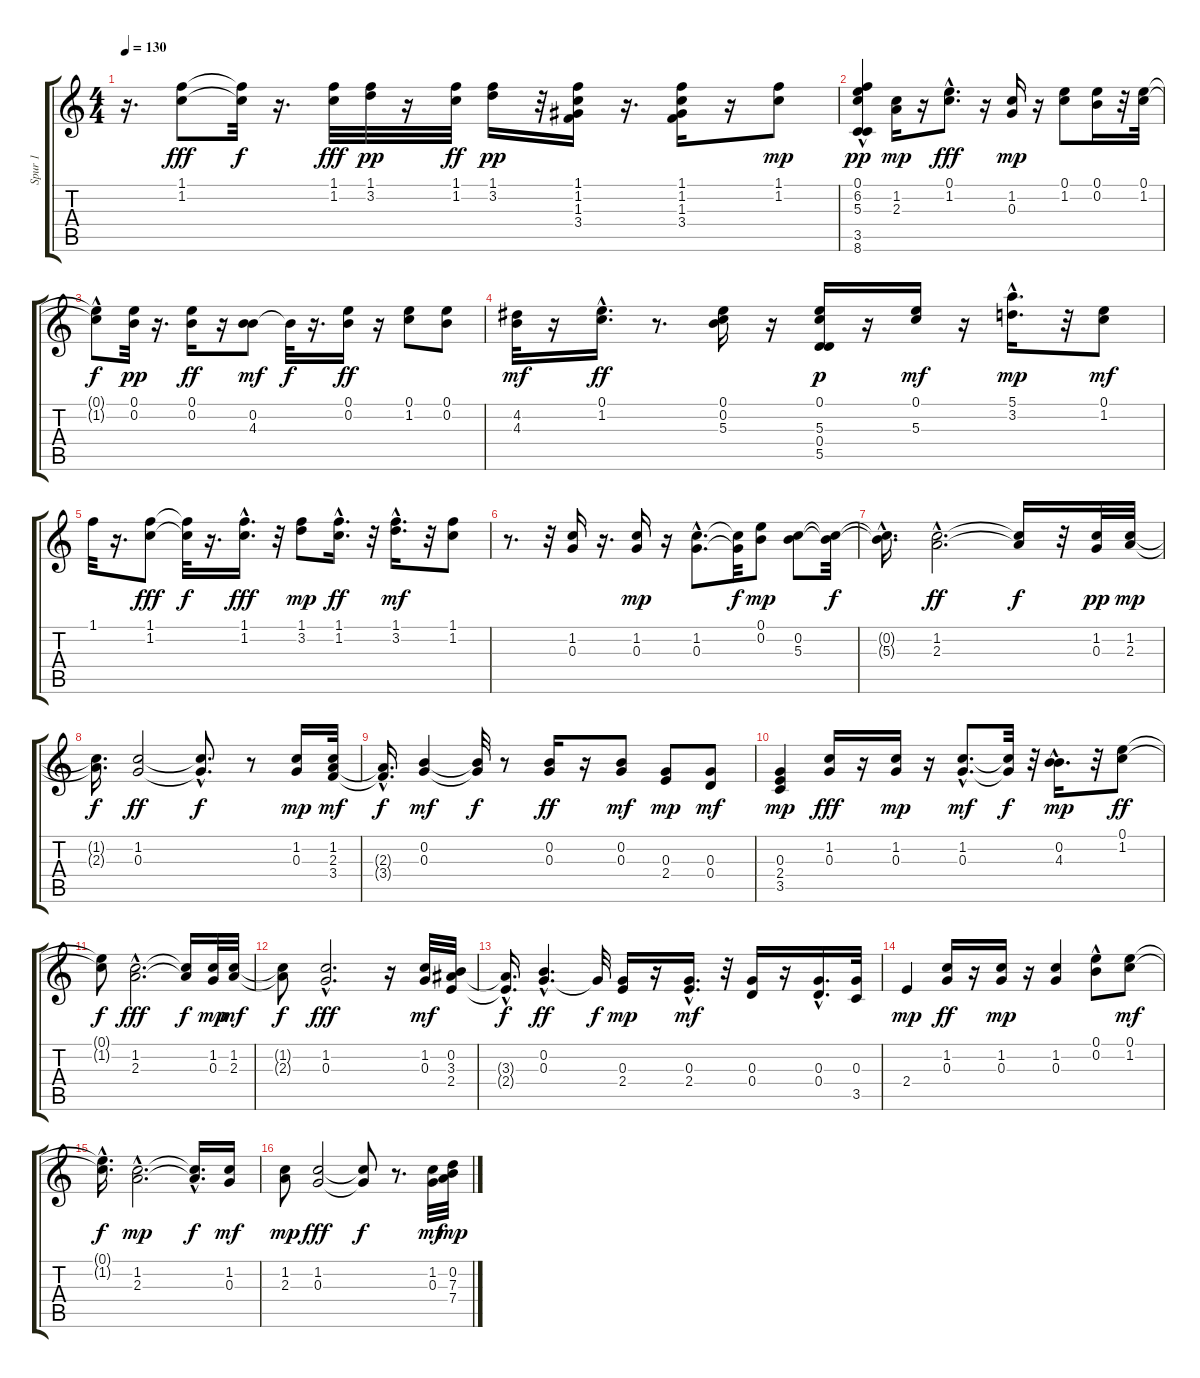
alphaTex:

\track ("Spur 1" "Spur 1") {instrument acousticguitarsteel}
\staff {score tabs}
\tuning (E4 B3 G3 D3 A2 E2) {hide}
\ts (4 4)
\tempo 130
\clef g2
\ks c
r.16{d dy mf} (1.1 1.2).8{dy fff} (1.1{t} 1.2{t}).32{dy f} r.16{d} (1.1 1.2).32{dy fff} (1.1 3.2).32{dy pp} r.16 (1.1 1.2).32{dy ff} (1.1 3.2).16{dy pp} r.32 (1.1 1.2 1.3 3.4).16 r.16{d} (1.1 1.2 1.3 3.4).16 r.16 (1.1 1.2).8{dy mp} |
(0.1 6.2 5.3{hac} 3.5 8.6).4{dy pp} (1.2 2.3).16{dy mp} r.16 (0.1{hac} 1.2{hac}).8{d dy fff} r.16 (1.2 0.3).16{dy mp} r.16 (0.1 1.2).8 (0.1 0.2).16 r.32 (0.1 1.2).32 |
(0.1{hac t} 1.2{t}).8{dy f} (0.1 0.2).32{dy pp} r.16{d} (0.1 0.2).16{dy ff} r.16 (0.2 4.3).8{dy mf} 0.2{t}.32{dy f} r.16{d} (0.1 0.2).16{dy ff} r.16 (0.1 1.2).8 (0.1 0.2).8 |
(4.2 4.3).32{dy mf} r.16 (0.1{hac} 1.2{hac}).16{d dy ff} r.8{d} (0.1 0.2 5.3).16 r.16 (0.1 5.3 0.4 5.5).16{dy p} r.16 (0.1 5.3).16{dy mf} r.16 (5.1{hac} 3.2{hac}).16{d dy mp} r.32 (0.1 1.2).8{dy mf} |
1.1.32 r.16{d} (1.1 1.2).8{dy fff} (1.1{t} 1.2{t}).32{dy f} r.16{d} (1.1{hac} 1.2{hac}).16{d dy fff} r.32 (1.1 3.2).8{dy mp} (1.1{hac} 1.2{hac}).16{d dy ff} r.32 (1.1{hac} 3.2{hac}).16{d dy mf} r.32 (1.1 1.2).8 |
r.8{d} r.32 (1.2 0.3).16 r.16{d} (1.2 0.3).16{dy mp} r.16 (1.2{hac} 0.3{hac}).8{d} (1.2{t} 0.3{t}).32{dy f} (0.1 0.2).8{dy mp} (0.2 5.3).8 (0.2{t} 5.3{t}).32{dy f} |
(0.2{hac t} 5.3{hac t}).16{d} (1.2{hac} 2.3{hac}).2{d dy ff} (1.2{t} 2.3{t}).16{dy f} r.32 (1.2 0.3).32{dy pp} (1.2 2.3).32{dy mp} |
(1.2{t} 2.3{t}).16{d dy f} (1.2 0.3).2{dy ff} (1.2{hac t} 0.3{hac t}).8{d dy f} r.8 (1.2 0.3).16{dy mp} (1.2 2.3 3.4).32{dy mf} |
(2.3{t} 3.4{hac t}).16{d dy f} (0.2 0.3).4{dy mf} (0.2{t} 0.3{t}).32{dy f} r.8 (0.2 0.3).16{dy ff} r.16 (0.2 0.3).8{dy mf} (0.3 2.4).8{dy mp} (0.3 0.4).8{dy mf} |
(0.3 2.4 3.5).4{dy mp} (1.2 0.3).16{dy fff} r.16 (1.2 0.3).16{dy mp} r.16 (1.2{hac} 0.3{hac}).8{d dy mf} (1.2{t} 0.3{t}).32{dy f} r.32 (0.2{hac} 4.3{hac}).16{d dy mp} r.32 (0.1 1.2).8{dy ff} |
(0.1{t} 1.2{t}).8{dy f} (1.2{hac} 2.3{hac}).2{d dy fff} (1.2{t} 2.3{t}).16{dy f} (1.2 0.3).32{dy mp} (1.2 2.3).32{dy mf} |
(1.2{t} 2.3{t}).8{dy f} (1.2{hac} 0.3{hac}).2{d dy fff} r.16 (1.2 0.3).32{dy mf} (0.2 3.3 2.4).32 |
(3.3{hac t} 2.4{hac t}).16{d dy f} (0.2{hac} 0.3{hac}).4{d dy ff} 0.3{t}.32{dy f} (0.3 2.4).16{dy mp} r.16 (0.3{hac} 2.4{hac}).16{d dy mf} r.32 (0.3 0.4).16 r.16 (0.3{hac} 0.4{hac}).16{d} (0.3 3.5).32 |
2.4.4{dy mp} (1.2 0.3).16{dy ff} r.16 (1.2 0.3).16{dy mp} r.16 (1.2 0.3).4 (0.1{hac} 0.2).8 (0.1 1.2).8{dy mf} |
(0.1{t} 1.2{hac t}).16{d dy f} (1.2{hac} 2.3{hac}).2{d dy mp} (1.2{hac t} 2.3{hac t}).16{d dy f} (1.2 0.3).16{dy mf} |
(1.2 2.3).8{dy mp} (1.2 0.3).2{dy fff} (1.2{t} 0.3{t}).8{dy f} r.8{d} (1.2 0.3).32{dy mf} (0.2 7.3 7.4).32{dy mp}
